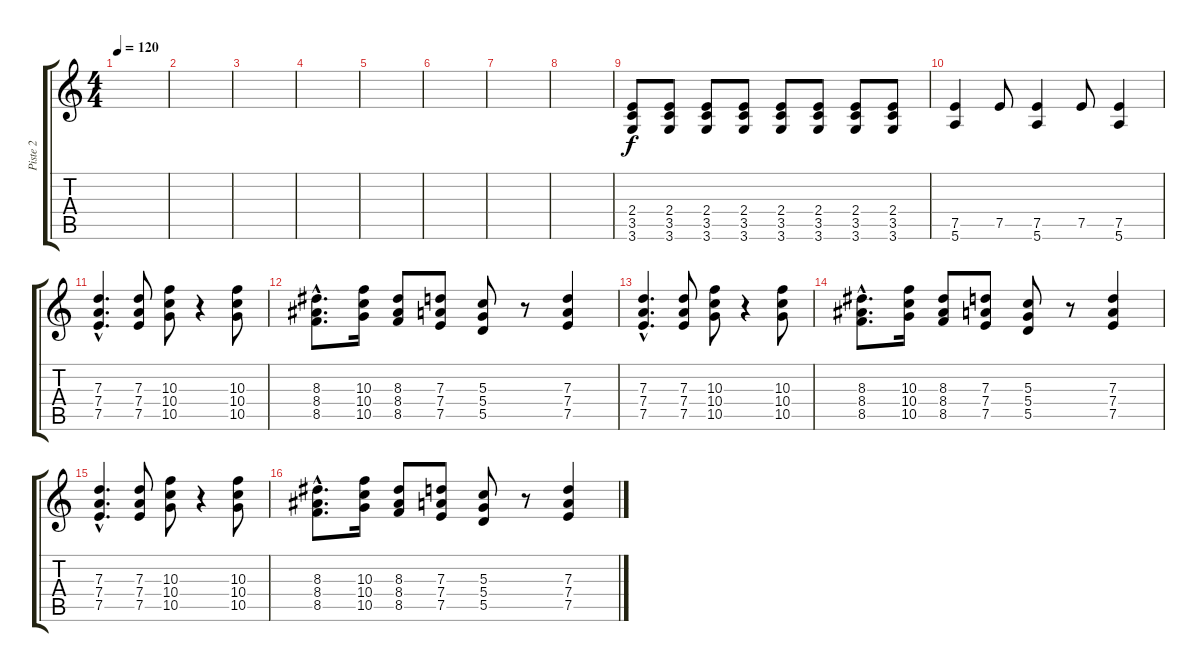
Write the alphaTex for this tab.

\track ("Piste 2" "Piste 2") {instrument overdrivenguitar}
\staff {score tabs}
\tuning (E4 B3 G3 D3 A2 E2) {hide}
\ts (4 4)
\tempo 120
\clef g2
\ks c
|
|
|
|
|
|
|
|
(2.4 3.5 3.6).8 (2.4 3.5 3.6).8 (2.4 3.5 3.6).8 (2.4 3.5 3.6).8 (2.4 3.5 3.6).8 (2.4 3.5 3.6).8 (2.4 3.5 3.6).8 (2.4 3.5 3.6).8 |
(7.5 5.6).4 7.5.8 (7.5 5.6).4 7.5.8 (7.5 5.6).4 |
(7.3{hac} 7.4{hac} 7.5{hac}).4{d} (7.3 7.4 7.5).8 (10.3 10.4 10.5).8 r.4 (10.3 10.4 10.5).8 |
(8.3{hac} 8.4{hac} 8.5{hac}).8{d} (10.3 10.4 10.5).16 (8.3 8.4 8.5).8 (7.3 7.4 7.5).8 (5.3 5.4 5.5).8 r.8 (7.3 7.4 7.5).4 |
(7.3{hac} 7.4{hac} 7.5{hac}).4{d} (7.3 7.4 7.5).8 (10.3 10.4 10.5).8 r.4 (10.3 10.4 10.5).8 |
(8.3{hac} 8.4{hac} 8.5{hac}).8{d} (10.3 10.4 10.5).16 (8.3 8.4 8.5).8 (7.3 7.4 7.5).8 (5.3 5.4 5.5).8 r.8 (7.3 7.4 7.5).4 |
(7.3{hac} 7.4{hac} 7.5{hac}).4{d} (7.3 7.4 7.5).8 (10.3 10.4 10.5).8 r.4 (10.3 10.4 10.5).8 |
(8.3{hac} 8.4{hac} 8.5{hac}).8{d} (10.3 10.4 10.5).16 (8.3 8.4 8.5).8 (7.3 7.4 7.5).8 (5.3 5.4 5.5).8 r.8 (7.3 7.4 7.5).4
